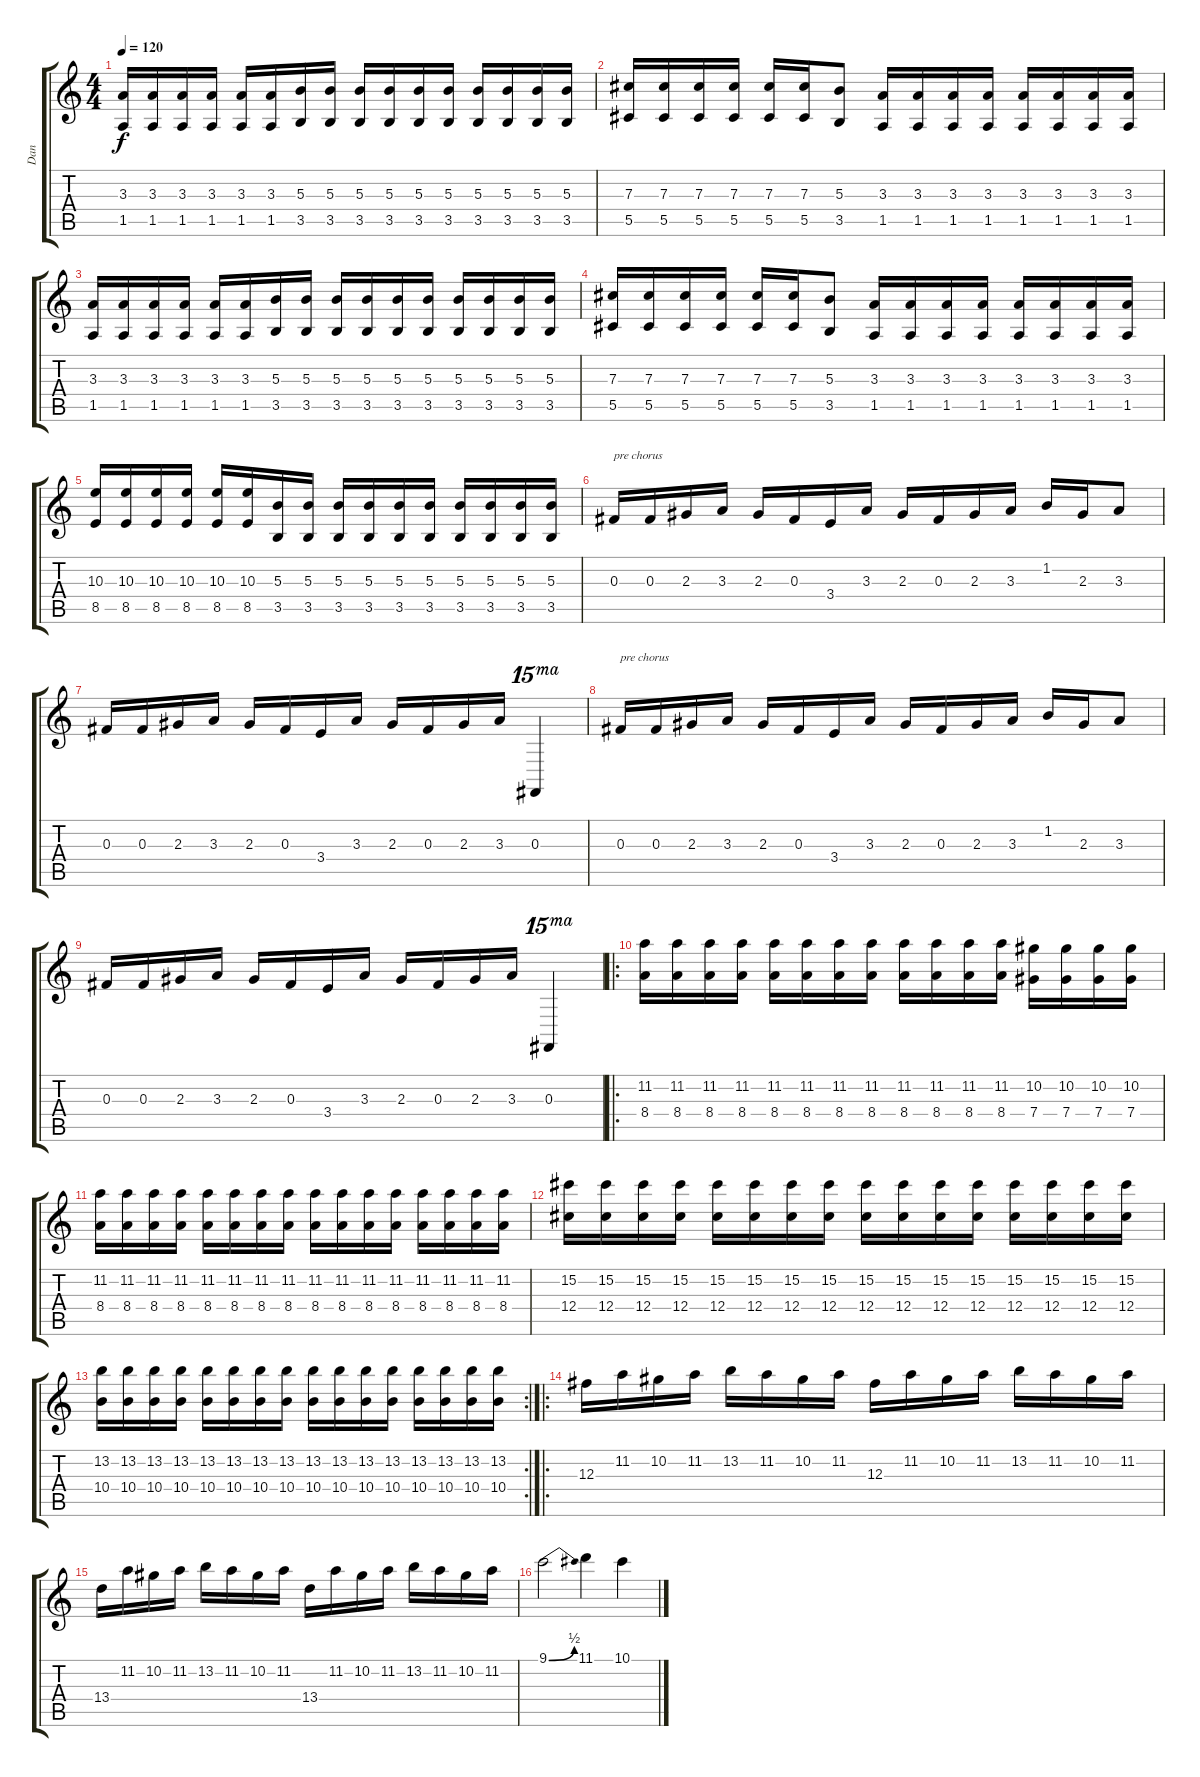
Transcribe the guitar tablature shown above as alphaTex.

\track ("Dan" "Dan") {instrument distortionguitar}
\staff {score tabs}
\tuning (Eb4 Bb3 Gb3 Db3 Ab2 Db2) {hide}
\ts (4 4)
\tempo 120
\clef g2
\ks c
(3.3 1.5).16{dy f} (3.3 1.5).16 (3.3 1.5).16 (3.3 1.5).16 (3.3 1.5).16 (3.3 1.5).16 (5.3 3.5).16 (5.3 3.5).16 (5.3 3.5).16 (5.3 3.5).16 (5.3 3.5).16 (5.3 3.5).16 (5.3 3.5).16 (5.3 3.5).16 (5.3 3.5).16 (5.3 3.5).16 |
(7.3 5.5).16 (7.3 5.5).16 (7.3 5.5).16 (7.3 5.5).16 (7.3 5.5).16 (7.3 5.5).16 (5.3 3.5).8 (3.3 1.5).16 (3.3 1.5).16 (3.3 1.5).16 (3.3 1.5).16 (3.3 1.5).16 (3.3 1.5).16 (3.3 1.5).16 (3.3 1.5).16 |
(3.3 1.5).16 (3.3 1.5).16 (3.3 1.5).16 (3.3 1.5).16 (3.3 1.5).16 (3.3 1.5).16 (5.3 3.5).16 (5.3 3.5).16 (5.3 3.5).16 (5.3 3.5).16 (5.3 3.5).16 (5.3 3.5).16 (5.3 3.5).16 (5.3 3.5).16 (5.3 3.5).16 (5.3 3.5).16 |
(7.3 5.5).16 (7.3 5.5).16 (7.3 5.5).16 (7.3 5.5).16 (7.3 5.5).16 (7.3 5.5).16 (5.3 3.5).8 (3.3 1.5).16 (3.3 1.5).16 (3.3 1.5).16 (3.3 1.5).16 (3.3 1.5).16 (3.3 1.5).16 (3.3 1.5).16 (3.3 1.5).16 |
(10.3 8.5).16 (10.3 8.5).16 (10.3 8.5).16 (10.3 8.5).16 (10.3 8.5).16 (10.3 8.5).16 (5.3 3.5).16 (5.3 3.5).16 (5.3 3.5).16 (5.3 3.5).16 (5.3 3.5).16 (5.3 3.5).16 (5.3 3.5).16 (5.3 3.5).16 (5.3 3.5).16 (5.3 3.5).16 |
0.3.16{txt "pre chorus"} 0.3.16 2.3.16 3.3.16 2.3.16 0.3.16 3.4.16 3.3.16 2.3.16 0.3.16 2.3.16 3.3.16 1.2.16 2.3.16 3.3.8 |
0.3.16 0.3.16 2.3.16 3.3.16 2.3.16 0.3.16 3.4.16 3.3.16 2.3.16 0.3.16 2.3.16 3.3.16 0.3.4{ot 15ma} |
0.3.16{txt "pre chorus"} 0.3.16 2.3.16 3.3.16 2.3.16 0.3.16 3.4.16 3.3.16 2.3.16 0.3.16 2.3.16 3.3.16 1.2.16 2.3.16 3.3.8 |
0.3.16 0.3.16 2.3.16 3.3.16 2.3.16 0.3.16 3.4.16 3.3.16 2.3.16 0.3.16 2.3.16 3.3.16 0.3.4{ot 15ma} |
\ro
(11.2 8.4).16 (11.2 8.4).16 (11.2 8.4).16 (11.2 8.4).16 (11.2 8.4).16 (11.2 8.4).16 (11.2 8.4).16 (11.2 8.4).16 (11.2 8.4).16 (11.2 8.4).16 (11.2 8.4).16 (11.2 8.4).16 (10.2 7.4).16 (10.2 7.4).16 (10.2 7.4).16 (10.2 7.4).16 |
(11.2 8.4).16 (11.2 8.4).16 (11.2 8.4).16 (11.2 8.4).16 (11.2 8.4).16 (11.2 8.4).16 (11.2 8.4).16 (11.2 8.4).16 (11.2 8.4).16 (11.2 8.4).16 (11.2 8.4).16 (11.2 8.4).16 (11.2 8.4).16 (11.2 8.4).16 (11.2 8.4).16 (11.2 8.4).16 |
(15.2 12.4).16 (15.2 12.4).16 (15.2 12.4).16 (15.2 12.4).16 (15.2 12.4).16 (15.2 12.4).16 (15.2 12.4).16 (15.2 12.4).16 (15.2 12.4).16 (15.2 12.4).16 (15.2 12.4).16 (15.2 12.4).16 (15.2 12.4).16 (15.2 12.4).16 (15.2 12.4).16 (15.2 12.4).16 |
\rc 2
(13.2 10.4).16 (13.2 10.4).16 (13.2 10.4).16 (13.2 10.4).16 (13.2 10.4).16 (13.2 10.4).16 (13.2 10.4).16 (13.2 10.4).16 (13.2 10.4).16 (13.2 10.4).16 (13.2 10.4).16 (13.2 10.4).16 (13.2 10.4).16 (13.2 10.4).16 (13.2 10.4).16 (13.2 10.4).16 |
\ro
12.3.16 11.2.16 10.2.16 11.2.16 13.2.16 11.2.16 10.2.16 11.2.16 12.3.16 11.2.16 10.2.16 11.2.16 13.2.16 11.2.16 10.2.16 11.2.16 |
13.4.16 11.2.16 10.2.16 11.2.16 13.2.16 11.2.16 10.2.16 11.2.16 13.4.16 11.2.16 10.2.16 11.2.16 13.2.16 11.2.16 10.2.16 11.2.16 |
9.1{be (bend 0 0 60 2)}.2 11.1.4 10.1.4
